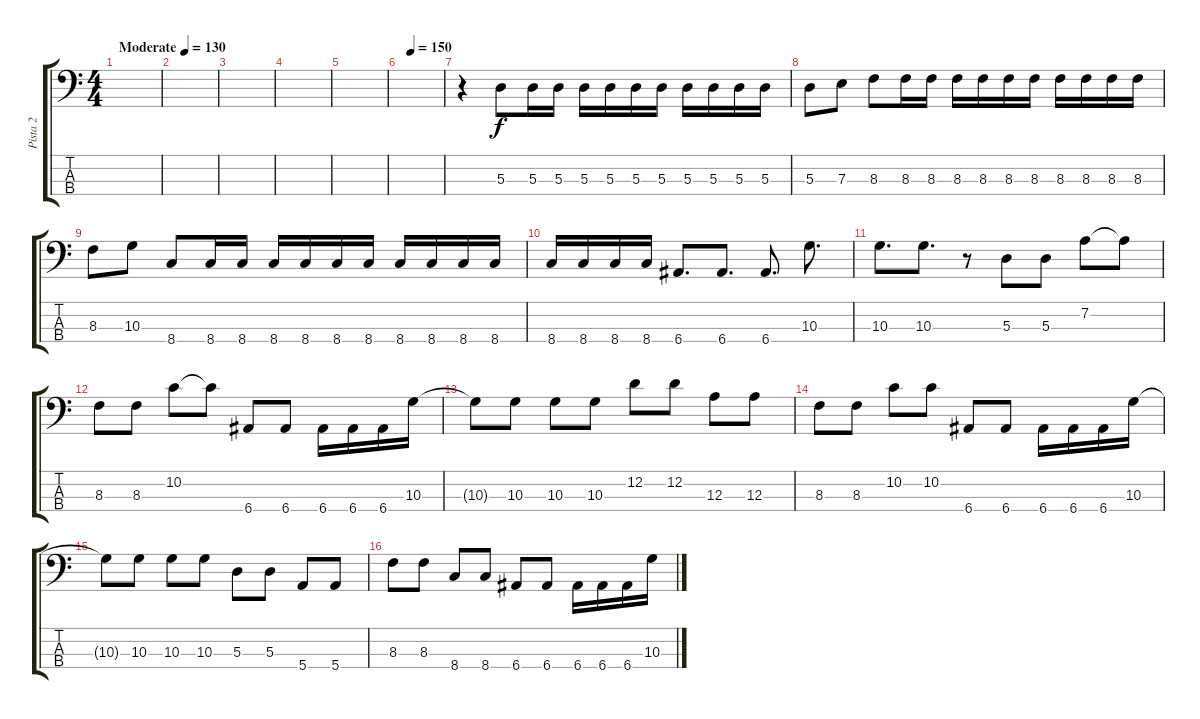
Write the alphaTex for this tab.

\track ("Pista 2" "Pista 2") {instrument electricbassfinger}
\staff {score tabs}
\tuning (G2 D2 A1 E1) {hide}
\ts (4 4)
\tempo (130 "Moderate")
\clef f4
\ks c
|
|
|
|
|
\tempo (150 0.25)
|
r.4 5.3.8 5.3.16 5.3.16 5.3.16 5.3.16 5.3.16 5.3.16 5.3.16 5.3.16 5.3.16 5.3.16 |
5.3.8 7.3.8 8.3.8 8.3.16 8.3.16 8.3.16 8.3.16 8.3.16 8.3.16 8.3.16 8.3.16 8.3.16 8.3.16 |
8.3.8 10.3.8 8.4.8 8.4.16 8.4.16 8.4.16 8.4.16 8.4.16 8.4.16 8.4.16 8.4.16 8.4.16 8.4.16 |
8.4.16 8.4.16 8.4.16 8.4.16 6.4.8{d} 6.4.8{d} 6.4.8{d} 10.3.8{d} |
10.3.8{d} 10.3.8{d} r.8 5.3.8 5.3.8 7.2.8 7.2{t}.8 |
8.3.8 8.3.8 10.2.8 10.2{t}.8 6.4.8 6.4.8 6.4.16 6.4.16 6.4.16 10.3.16 |
10.3{t}.8 10.3.8 10.3.8 10.3.8 12.2.8 12.2.8 12.3.8 12.3.8 |
8.3.8 8.3.8 10.2.8 10.2.8 6.4.8 6.4.8 6.4.16 6.4.16 6.4.16 10.3.16 |
10.3{t}.8 10.3.8 10.3.8 10.3.8 5.3.8 5.3.8 5.4.8 5.4.8 |
8.3.8 8.3.8 8.4.8 8.4.8 6.4.8 6.4.8 6.4.16 6.4.16 6.4.16 10.3.16
